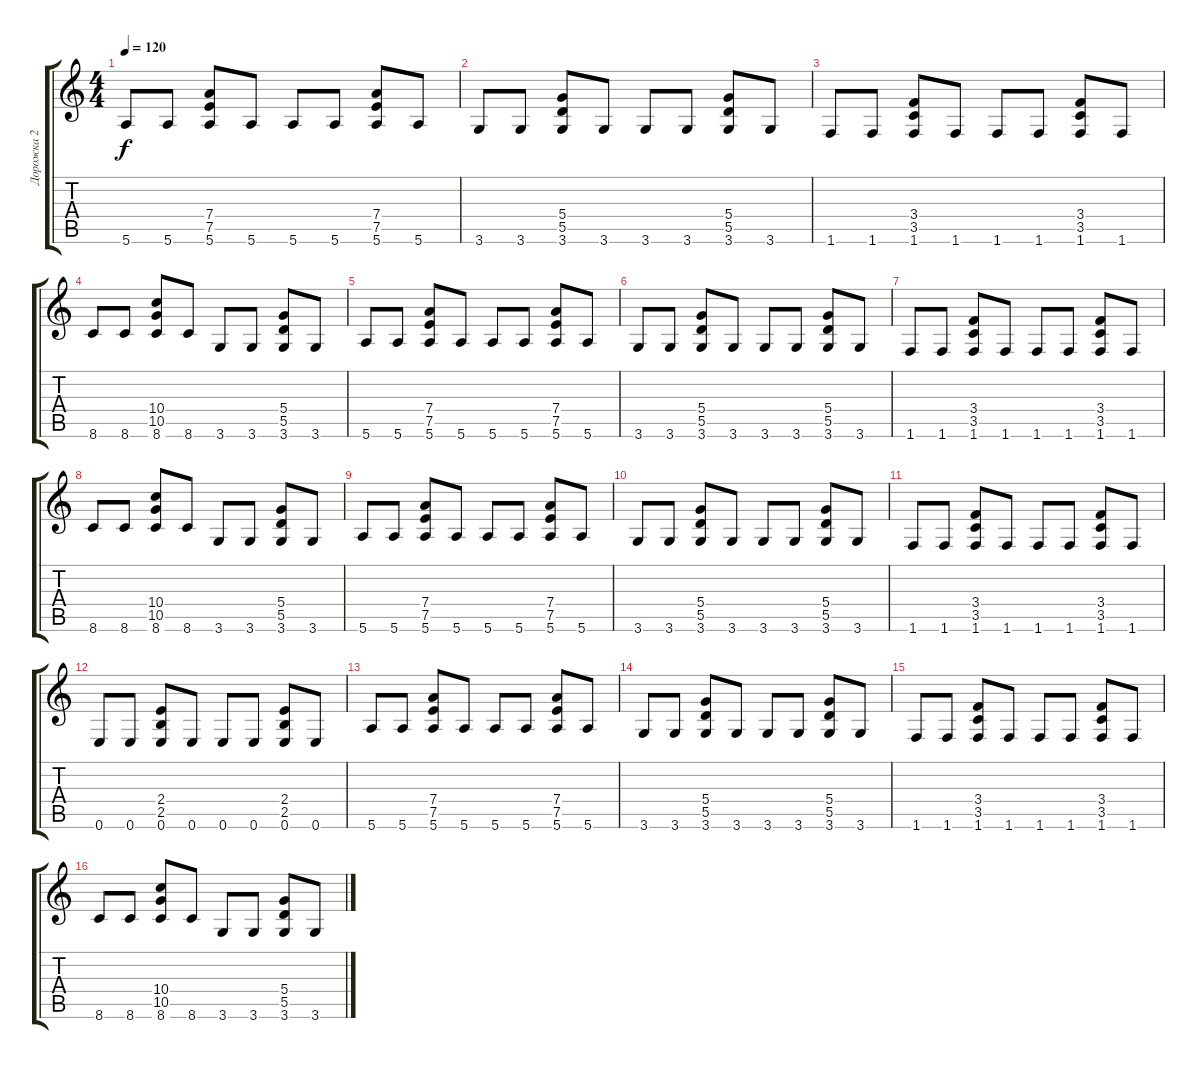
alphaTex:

\track ("Дорожка 2" "Дорожка 2") {instrument distortionguitar}
\staff {score tabs}
\tuning (E4 B3 G3 D3 A2 E2) {hide}
\ts (4 4)
\tempo 120
\clef g2
\ks c
5.6.8{dy f} 5.6.8 (7.4 7.5 5.6).8 5.6.8 5.6.8 5.6.8 (7.4 7.5 5.6).8 5.6.8 |
3.6.8 3.6.8 (5.4 5.5 3.6).8 3.6.8 3.6.8 3.6.8 (5.4 5.5 3.6).8 3.6.8 |
1.6.8 1.6.8 (3.4 3.5 1.6).8 1.6.8 1.6.8 1.6.8 (3.4 3.5 1.6).8 1.6.8 |
8.6.8 8.6.8 (10.4 10.5 8.6).8 8.6.8 3.6.8 3.6.8 (5.4 5.5 3.6).8 3.6.8 |
5.6.8 5.6.8 (7.4 7.5 5.6).8 5.6.8 5.6.8 5.6.8 (7.4 7.5 5.6).8 5.6.8 |
3.6.8 3.6.8 (5.4 5.5 3.6).8 3.6.8 3.6.8 3.6.8 (5.4 5.5 3.6).8 3.6.8 |
1.6.8 1.6.8 (3.4 3.5 1.6).8 1.6.8 1.6.8 1.6.8 (3.4 3.5 1.6).8 1.6.8 |
8.6.8 8.6.8 (10.4 10.5 8.6).8 8.6.8 3.6.8 3.6.8 (5.4 5.5 3.6).8 3.6.8 |
5.6.8 5.6.8 (7.4 7.5 5.6).8 5.6.8 5.6.8 5.6.8 (7.4 7.5 5.6).8 5.6.8 |
3.6.8 3.6.8 (5.4 5.5 3.6).8 3.6.8 3.6.8 3.6.8 (5.4 5.5 3.6).8 3.6.8 |
1.6.8 1.6.8 (3.4 3.5 1.6).8 1.6.8 1.6.8 1.6.8 (3.4 3.5 1.6).8 1.6.8 |
0.6.8 0.6.8 (2.4 2.5 0.6).8 0.6.8 0.6.8 0.6.8 (2.4 2.5 0.6).8 0.6.8 |
5.6.8 5.6.8 (7.4 7.5 5.6).8 5.6.8 5.6.8 5.6.8 (7.4 7.5 5.6).8 5.6.8 |
3.6.8 3.6.8 (5.4 5.5 3.6).8 3.6.8 3.6.8 3.6.8 (5.4 5.5 3.6).8 3.6.8 |
1.6.8 1.6.8 (3.4 3.5 1.6).8 1.6.8 1.6.8 1.6.8 (3.4 3.5 1.6).8 1.6.8 |
8.6.8 8.6.8 (10.4 10.5 8.6).8 8.6.8 3.6.8 3.6.8 (5.4 5.5 3.6).8 3.6.8
